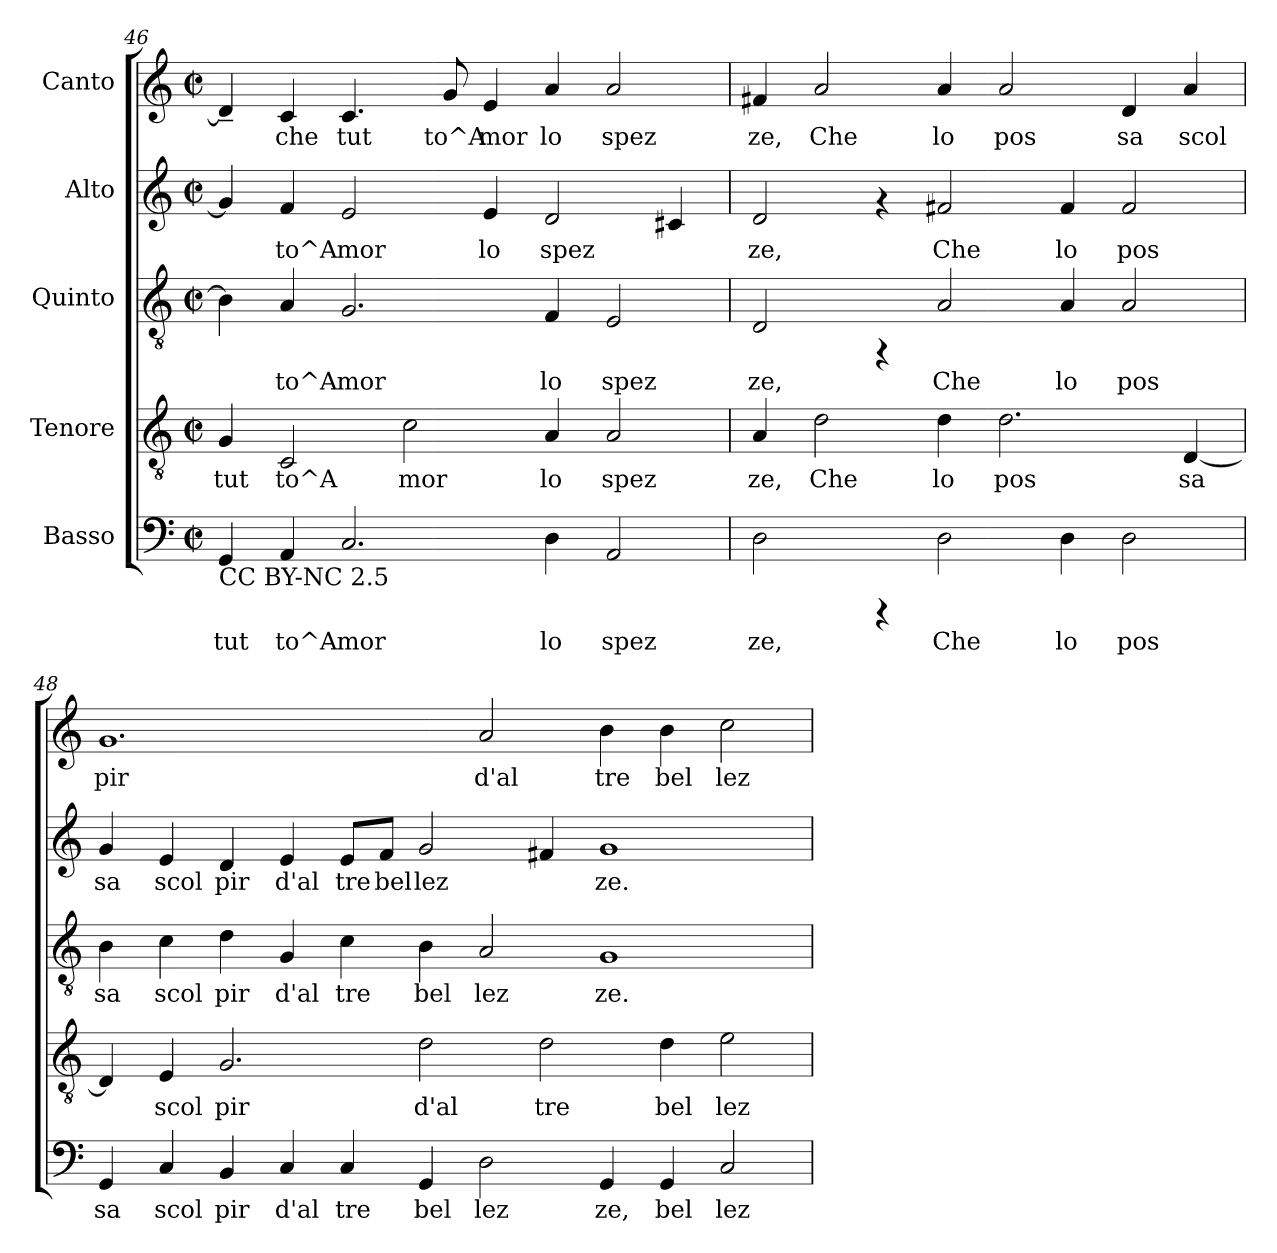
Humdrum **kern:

**kern	**text	**kern	**text	**kern	**text	**kern	**text	**kern	**text
*part5	*part5	*part4	*part4	*part3	*part3	*part2	*part2	*part1	*part1
*staff5	*staff5	*staff4	*staff4	*staff3	*staff3	*staff2	*staff2	*staff1	*staff1
*I"Basso	*	*I"Tenore	*	*I"Quinto	*	*I"Alto	*	*I"Canto	*
!!LO:PB:g=z
*clefF4	*	*clefGv2	*	*clefGv2	*	*clefG2	*	*clefG2	*
*k[]	*	*k[]	*	*k[]	*	*k[]	*	*k[]	*
*C:	*	*C:	*	*C:	*	*C:	*	*C:	*
*M2/2	*	*M2/2	*	*M2/2	*	*M2/2	*	*M2/2	*
*met(c|)	*	*met(c|)	*	*met(c|)	*	*met(c|)	*	*met(c|)	*
=46	=46	=46	=46	=46	=46	=46	=46	=46	=46
!LO:TX:b:t=CC BY-NC 2.5	!	!	!	!	!	!	!	!	!
!	!LO:LY:b:cj	!	!LO:LY:b:cj	!	!LO:LY:b:cj	!	!LO:LY:b:cj	!	!LO:LY:b:cj
4GG/	tut	4G/	tut	4B\]	.	4g/]	.	4d~</]	.
!	!LO:LY:b:cj	!	!LO:LY:b:cj	!	!LO:LY:b:cj	!	!LO:LY:b:cj	!	!LO:LY:b:cj
4AA/	to^A	2C/	to^A	4A/	to^A	4f/	to^A	4c/	che
!	!LO:LY:b:cj	!	!	!	!LO:LY:b:cj	!	!LO:LY:b:cj	!	!LO:LY:b:cj
2.C/	mor	.	.	2.G/	mor	2e/	mor	4.c/	tut
!	!	!	!LO:LY:b:cj	!	!	!	!	!	!
.	.	2c\	mor	.	.	.	.	.	.
!	!	!	!	!	!	!	!	!	!LO:LY:b:cj
.	.	.	.	.	.	.	.	8g/	to^A
!	!	!	!	!	!	!	!LO:LY:b:cj	!	!LO:LY:b:cj
.	.	.	.	.	.	4e/	lo	4e/	mor
!	!LO:LY:b:cj	!	!LO:LY:b:cj	!	!LO:LY:b:cj	!	!LO:LY:b:cj	!	!LO:LY:b:cj
4D\	lo	4A/	lo	4F/	lo	2d/	spez	4a/	lo
!	!LO:LY:b:cj	!	!LO:LY:b:cj	!	!LO:LY:b:cj	!	!	!	!LO:LY:b:cj
2AA/	spez	2A/	spez	2E/	spez	.	.	2a/	spez
!	!	!	!	!	!	!	!LO:LY:b:cj	!	!
.	.	.	.	.	.	4c#/	.	.	.
=47	=47	=47	=47	=47	=47	=47	=47	=47	=47
!	!LO:LY:b:cj	!	!LO:LY:b:cj	!	!LO:LY:b:cj	!	!LO:LY:b:cj	!	!LO:LY:b:cj
2D\	ze,	4A/	ze,	2D/	ze,	2d/	ze,	4f#X/	ze,
!	!	!	!LO:LY:b:cj	!	!	!	!	!	!LO:LY:b:cj
.	.	2d\	Che	.	.	.	.	2a/	Che
4rCCC	.	.	.	4rFF	.	4rf	.	.	.
!	!LO:LY:b:cj	!	!LO:LY:b:cj	!	!LO:LY:b:cj	!	!LO:LY:b:cj	!	!LO:LY:b:cj
2D\	Che	4d\	lo	2A/	Che	2f#X/	Che	4a/	lo
!	!	!	!LO:LY:b:cj	!	!	!	!	!	!LO:LY:b:cj
.	.	2.d\	pos	.	.	.	.	2a/	pos
!	!LO:LY:b:cj	!	!	!	!LO:LY:b:cj	!	!LO:LY:b:cj	!	!
4D\	lo	.	.	4A/	lo	4f#/	lo	.	.
!	!LO:LY:b:cj	!	!	!	!LO:LY:b:cj	!	!LO:LY:b:cj	!	!LO:LY:b:cj
2D\	pos	.	.	2A/	pos	2f#/	pos	4d/	sa
!	!	!	!LO:LY:b:cj	!	!	!	!	!	!LO:LY:b:cj
.	.	[<4D/	sa	.	.	.	.	4a/	scol
=48	=48	=48	=48	=48	=48	=48	=48	=48	=48
!	!LO:LY:b:cj	!	!LO:LY:b:cj	!	!LO:LY:b:cj	!	!LO:LY:b:cj	!	!LO:LY:b:cj
4GG/	sa	4D/]	.	4B\	sa	4g/	sa	1.g>	pir
!	!LO:LY:b:cj	!	!LO:LY:b:cj	!	!LO:LY:b:cj	!	!LO:LY:b:cj	!	!
4C/	scol	4E/	scol	4c\	scol	4e/	scol	.	.
!	!LO:LY:b:cj	!	!LO:LY:b:cj	!	!LO:LY:b:cj	!	!LO:LY:b:cj	!	!
4BB/	pir	2.G/	pir	4d\	pir	4d/	pir	.	.
!	!LO:LY:b:cj	!	!	!	!LO:LY:b:cj	!	!LO:LY:b:cj	!	!
4C/	d'al	.	.	4G/	d'al	4e/	d'al	.	.
!	!LO:LY:b:cj	!	!	!	!LO:LY:b:cj	!	!LO:LY:b:cj	!	!
4C/	tre	.	.	4c\	tre	8e/L	tre	.	.
!	!	!	!	!	!	!	!LO:LY:b:cj	!	!
.	.	.	.	.	.	8f/J	bel	.	.
!	!LO:LY:b:cj	!	!LO:LY:b:cj	!	!LO:LY:b:cj	!	!LO:LY:b:cj	!	!
4GG/	bel	2d\	d'al	4B\	bel	2g/	lez	.	.
!	!LO:LY:b:cj	!	!	!	!LO:LY:b:cj	!	!	!	!LO:LY:b:cj
2D\	lez	.	.	2A/	lez	.	.	2a/	d'al
!	!	!	!LO:LY:b:cj	!	!	!	!LO:LY:b:cj	!	!
.	.	2d\	tre	.	.	4f#/	.	.	.
!	!LO:LY:b:cj	!	!	!	!LO:LY:b:cj	!	!LO:LY:b:cj	!	!LO:LY:b:cj
4GG/	ze,	.	.	1G	ze.	1g	ze.	4b\	tre
!	!LO:LY:b:cj	!	!LO:LY:b:cj	!	!	!	!	!	!LO:LY:b:cj
4GG/	bel	4d\	bel	.	.	.	.	4b\	bel
!	!LO:LY:b:cj	!	!LO:LY:b:cj	!	!	!	!	!	!LO:LY:b:cj
2C/	lez	2e\	lez	.	.	.	.	2cc\	lez
=	=	=	=	=	=	=	=	=	=
*-	*-	*-	*-	*-	*-	*-	*-	*-	*-
